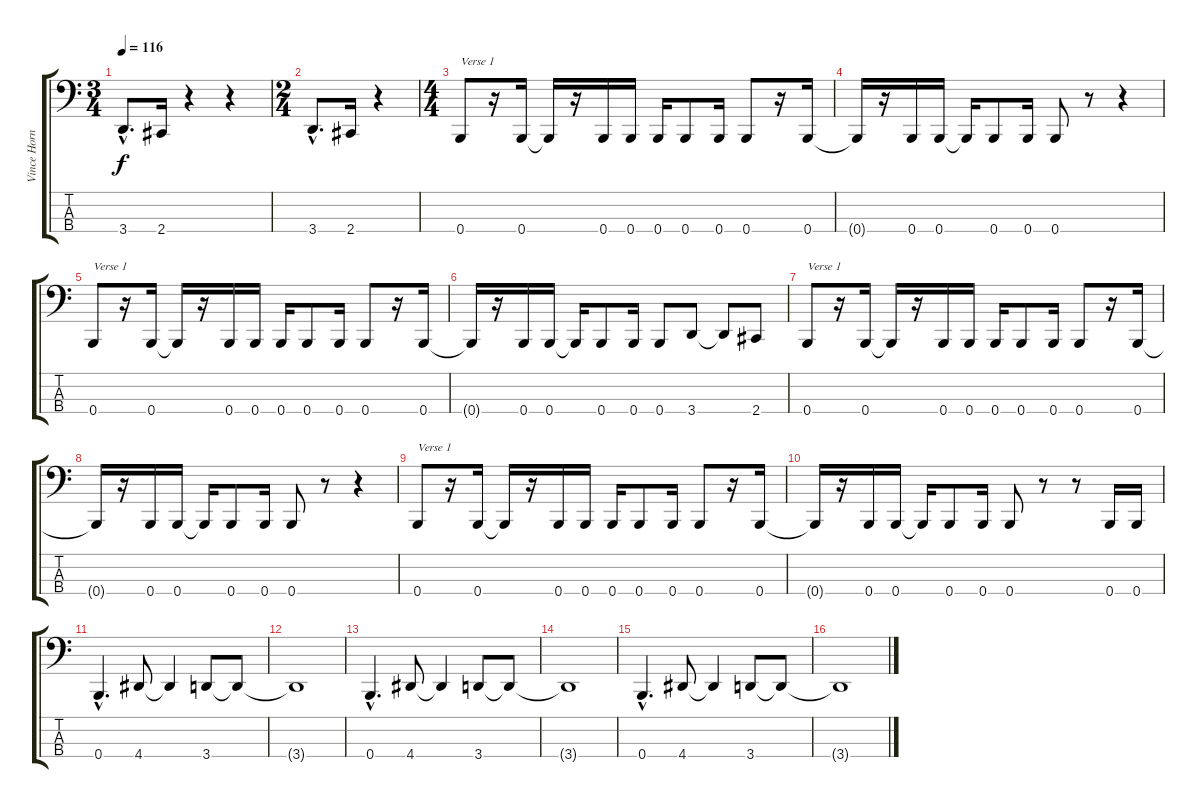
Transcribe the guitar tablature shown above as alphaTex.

\track ("Vince Hornsby - Bass" "Vince Horn") {instrument electricbasspick}
\staff {score tabs}
\tuning (E2 B1 Gb1 B0) {hide}
\ts (3 4)
\tempo 116
\clef f4
\ks c
3.4{hac}.8{d dy f} 2.4.16 r.4 r.4 |
\ts (2 4)
3.4{hac}.8{d} 2.4.16 r.4 |
\ts (4 4)
0.4.8{txt "Verse 1"} r.16 0.4.16 0.4{t}.16 r.16 0.4.16 0.4.16 0.4.16 0.4.8 0.4.16 0.4.8 r.16 0.4.16 |
0.4{t}.16 r.16 0.4.16 0.4.16 0.4{t}.16 0.4.8 0.4.16 0.4.8 r.8 r.4 |
0.4.8{txt "Verse 1"} r.16 0.4.16 0.4{t}.16 r.16 0.4.16 0.4.16 0.4.16 0.4.8 0.4.16 0.4.8 r.16 0.4.16 |
0.4{t}.16 r.16 0.4.16 0.4.16 0.4{t}.16 0.4.8 0.4.16 0.4.8 3.4.8 3.4{t}.8 2.4.8 |
0.4.8{txt "Verse 1"} r.16 0.4.16 0.4{t}.16 r.16 0.4.16 0.4.16 0.4.16 0.4.8 0.4.16 0.4.8 r.16 0.4.16 |
0.4{t}.16 r.16 0.4.16 0.4.16 0.4{t}.16 0.4.8 0.4.16 0.4.8 r.8 r.4 |
0.4.8{txt "Verse 1"} r.16 0.4.16 0.4{t}.16 r.16 0.4.16 0.4.16 0.4.16 0.4.8 0.4.16 0.4.8 r.16 0.4.16 |
0.4{t}.16 r.16 0.4.16 0.4.16 0.4{t}.16 0.4.8 0.4.16 0.4.8 r.8 r.8 0.4.16 0.4.16 |
0.4{hac}.4{d} 4.4.8 4.4{t}.4 3.4.8 3.4{t}.8 |
3.4{t}.1 |
0.4{hac}.4{d} 4.4.8 4.4{t}.4 3.4.8 3.4{t}.8 |
3.4{t}.1 |
0.4{hac}.4{d} 4.4.8 4.4{t}.4 3.4.8 3.4{t}.8 |
3.4{t}.1
